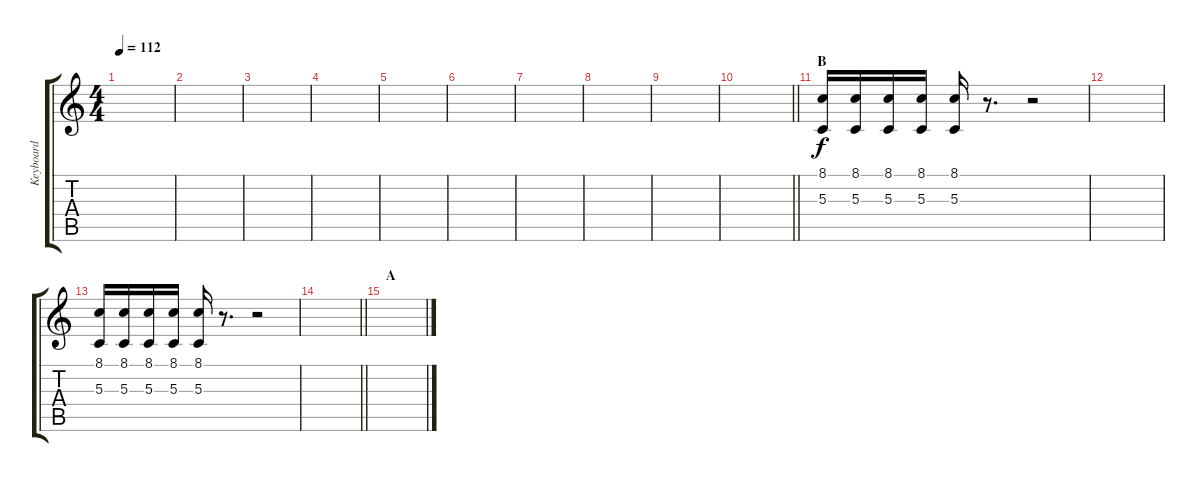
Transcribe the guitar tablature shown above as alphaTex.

\track ("Keyboard" "Keyboard") {instrument stringensemble1}
\staff {score tabs}
\tuning (E4 B3 G3 D3 A2 E2) {hide}
\ts (4 4)
\tempo 112
\clef g2
\ks c
|
|
|
|
|
|
|
|
|
\barLineRight lightlight
|
\section ("" "B")
(8.1 5.3).16 (8.1 5.3).16 (8.1 5.3).16 (8.1 5.3).16 (8.1 5.3).16 r.8{d} r.2 |
|
(8.1 5.3).16 (8.1 5.3).16 (8.1 5.3).16 (8.1 5.3).16 (8.1 5.3).16 r.8{d} r.2 |
\barLineRight lightlight
|
\section ("" "A")
